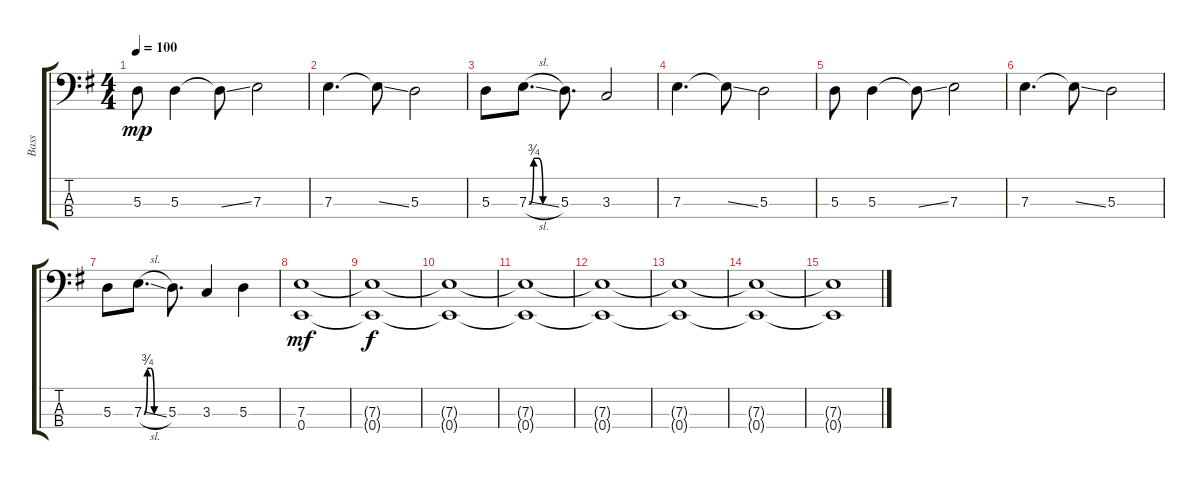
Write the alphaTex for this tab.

\track ("Bass" "Bass") {instrument electricbassfinger}
\staff {score tabs}
\tuning (G2 D2 A1 E1) {hide}
\ts (4 4)
\tempo 100
\clef f4
\ks eminor
5.3.8{dy mp} 5.3.4 5.3{ss t}.8 7.3.2 |
7.3.4{d} 7.3{ss t}.8 5.3.2 |
5.3.8 7.3{be (custom 0 0 10 3 20 3 30 0 60 0) sl}.8{d} 5.3.8{d} 3.3.2 |
7.3.4{d} 7.3{ss t}.8 5.3.2 |
5.3.8 5.3.4 5.3{ss t}.8 7.3.2 |
7.3.4{d} 7.3{ss t}.8 5.3.2 |
5.3.8 7.3{be (custom 0 0 10 3 20 3 30 0 60 0) sl}.8{d} 5.3.8{d} 3.3.4 5.3.4 |
(7.3 0.4).1{dy mf} |
(7.3{t} 0.4{t}).1{dy f} |
(7.3{t} 0.4{t}).1 |
(7.3{t} 0.4{t}).1 |
(7.3{t} 0.4{t}).1{volume 0} |
(7.3{t} 0.4{t}).1 |
(7.3{t} 0.4{t}).1 |
(7.3{t} 0.4{t}).1
